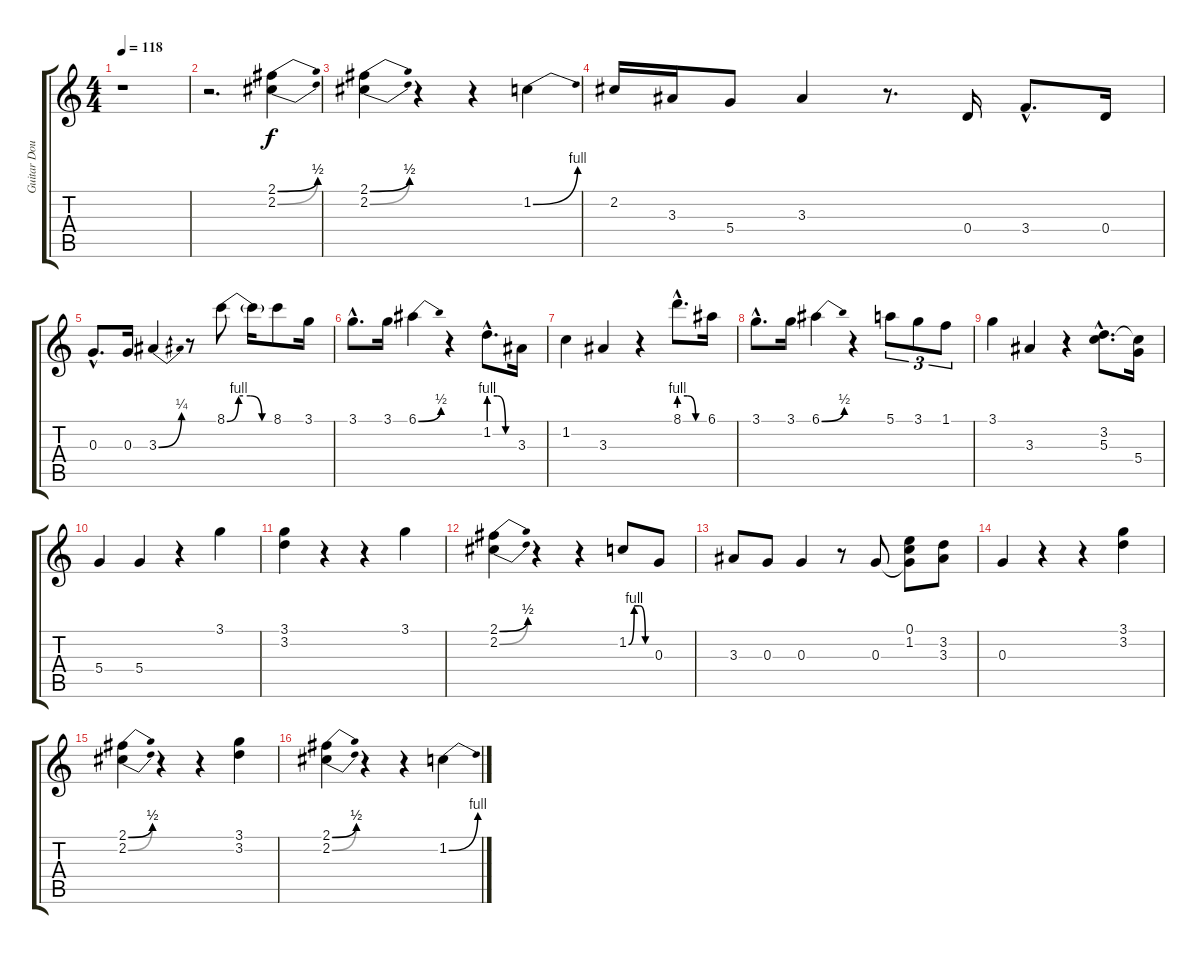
\track ("Guitar Double" "Guitar Dou") {instrument overdrivenguitar}
\staff {score tabs}
\tuning (E4 B3 G3 D3 A2 E2) {hide}
\ts (4 4)
\tempo 118
\clef g2
\ks c
r.1{dy f instrument overdrivenguitar} |
r.2{d} (2.1{be (bend 0 0 60 2)} 2.2{be (bend 0 0 60 2)}).4 |
(2.1{be (bend 0 0 60 2)} 2.2{be (bend 0 0 60 2)}).4 r.4 r.4 1.2{be (bend 0 0 60 4)}.4 |
2.2.16 3.3.16 5.4.8 3.3.4 r.8{d} 0.4.16 3.4{hac}.8{d} 0.4.16 |
0.3{hac}.8{d} 0.3.16 3.3{be (bend 0 0 60 1)}.4 r.8 8.1{be (custom 0 0 15 4 30 4 45 0 60 0)}.8 8.1{t}.16 8.1.8 3.1.16 |
3.1{hac}.8{d} 3.1.16 6.1{be (bend 0 0 60 2)}.4 r.4 1.2{be (custom 0 4 20 4 40 0 60 0) hac}.8{d} 3.3.16 |
1.2.4 3.3.4 r.4 8.1{be (custom 0 4 20 4 40 0 60 0) hac}.8{d} 6.1.16 |
3.1{hac}.8{d} 3.1.16 6.1{be (bend 0 0 60 2)}.4 r.4 5.1.8{tu (3 2)} 3.1.8{tu (3 2)} 1.1.8{tu (3 2)} |
3.1.4 3.3.4 r.4 (3.2{hac} 5.3{hac}).8{d} (5.3{t} 5.4).16 |
5.4.4 5.4.4 r.4 3.1.4 |
(3.1 3.2).4 r.4 r.4 3.1.4 |
(2.1{be (bend 0 0 60 2)} 2.2{be (bend 0 0 60 2)}).4 r.4 r.4 1.2{be (custom 0 0 15 4 30 4 45 0 60 0)}.8 0.3.8 |
3.3.8 0.3.8 0.3.4 r.8 0.3.8 (0.1 1.2 0.3{t}).8 (3.2 3.3).8 |
0.3.4 r.4 r.4 (3.1 3.2).4 |
(2.1{be (bend 0 0 60 2)} 2.2{be (bend 0 0 60 2)}).4 r.4 r.4 (3.1 3.2).4 |
(2.1{be (bend 0 0 60 2)} 2.2{be (bend 0 0 60 2)}).4 r.4 r.4 1.2{be (bend 0 0 60 4)}.4
